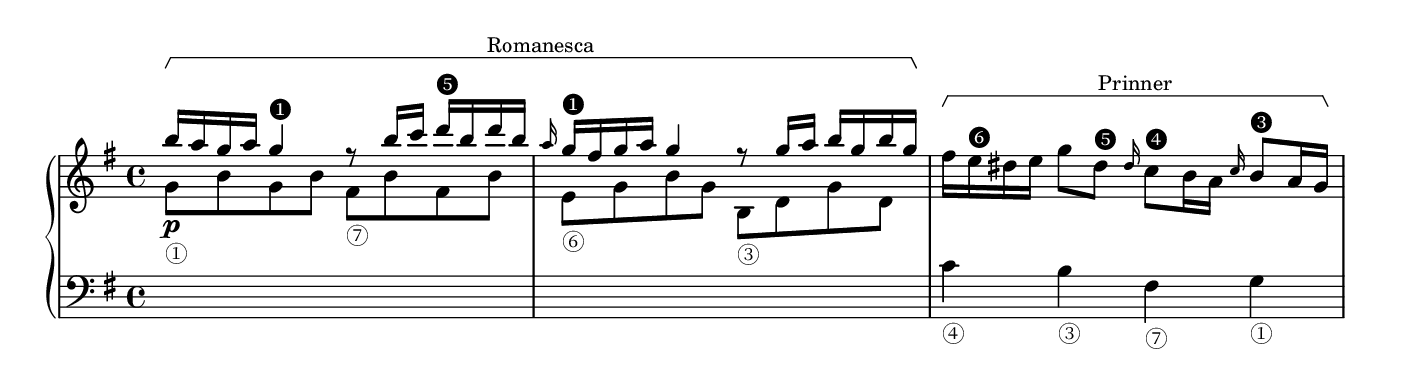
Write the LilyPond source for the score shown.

\version "2.22.2"
\include "../../stylesheets/annotation.ly"
\paper {
  page-breaking = #ly:one-line-auto-height-breaking
}

\include "../../stylesheets/typography.ly"
\score {
  \new PianoStaff <<
    \new Staff = "up" \relative d'' {
      \clef "treble" \time 4/4 \key g \major
      \voiceOne b'16 \romanesca \p a g a g4 \mdo r8 b16 c d \mso b d b |
      \grace { a16 } g16 \mdo fis g a g4 r8 g16 a b g b g \stopGroup \oneVoice |
      fis16 \prinner e \mla dis e g8 dis \mso \grace { dis16 } c8 \mfa b16 a \grace { c16 } b8 \mmi a16 g \stopGroup
    }
    \new Staff = "down" \relative g {
      \clef "bass" \time 4/4 \key g \major
      \change Staff = "up" \voiceTwo g'8 \bdo b g b fis \bti b fis b |
      e,8 \bla g b g b, \bmi d g d \change Staff = "down" \oneVoice |
      c4 \bfa b \bmi fis \bti g \bdo
    }
  >>
}
